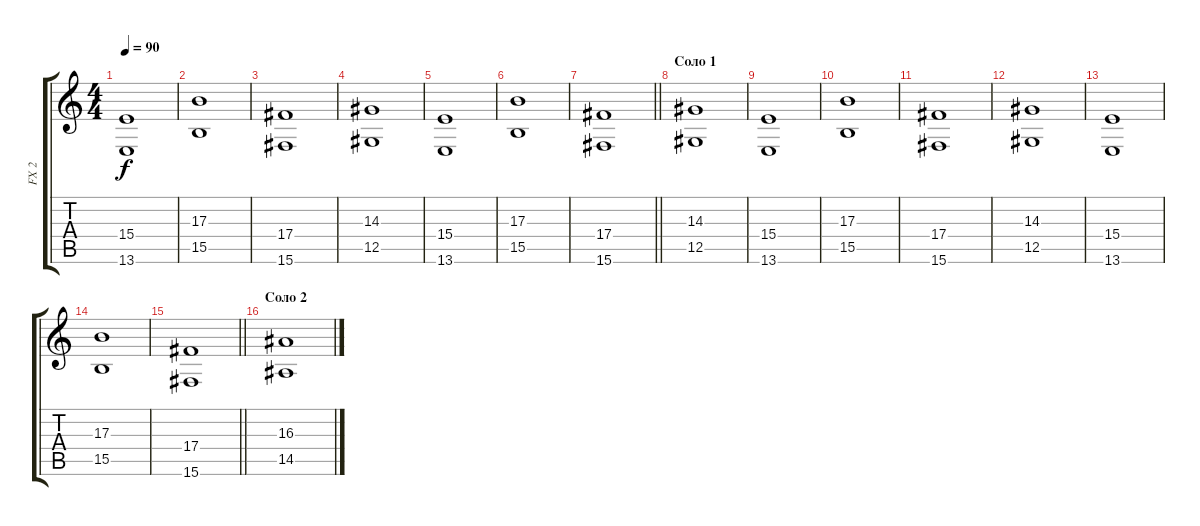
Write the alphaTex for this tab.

\track ("FX 2" "FX 2") {instrument stringensemble1}
\staff {score tabs}
\tuning (Eb4 Bb3 Gb3 Db3 Ab2 Eb2) {hide}
\ts (4 4)
\tempo 90
\clef g2
\ks c
(15.4 13.6).1{dy f} |
(17.3 15.5).1 |
(17.4 15.6).1 |
(14.3 12.5).1 |
(15.4 13.6).1 |
(17.3 15.5).1 |
\barLineRight lightlight
(17.4 15.6).1 |
\section ("" "Соло 1")
(14.3 12.5).1 |
(15.4 13.6).1 |
(17.3 15.5).1 |
(17.4 15.6).1 |
(14.3 12.5).1 |
(15.4 13.6).1 |
(17.3 15.5).1 |
\barLineRight lightlight
(17.4 15.6).1 |
\section ("" "Соло 2")
(16.3 14.5).1
